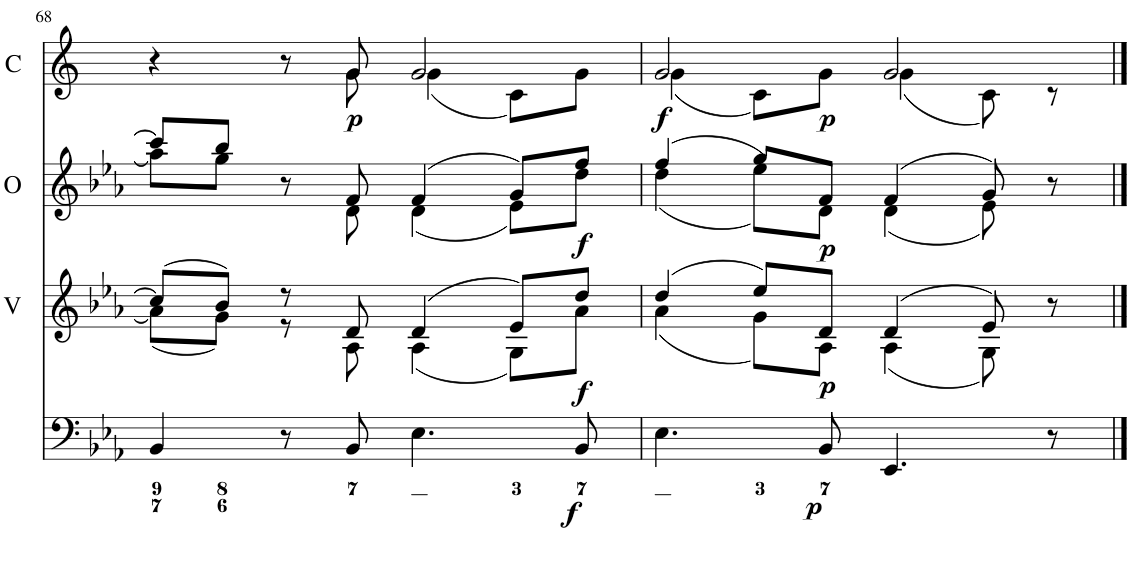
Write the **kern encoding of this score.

**kern	**dynam	**kern	**dynam	**kern	**dynam	**kern	**dynam	**kern	**dynam	**kern	**dynam
*part6	*part6	*part5	*part5	*part4	*part4	*part3	*part3	*part2	*part2	*part1	*part1
*staff6	*staff6	*staff5	*staff5	*staff4	*staff4	*staff3	*staff3	*staff2	*staff2	*staff1	*staff1
*I"Organ	*	*I"Violin	*	*I"Violin	*	*I"2 Violini	*	*I"2 Oboi	*	*I"2 Corni in Eb	*
*	*	*I'Vln.	*	*I'Vln.	*	*I'V	*	*I'O	*	*I'C	*
!!LO:PB:g=z
*clefF4	*	*clefG2	*	*clefG2	*	*clefG2	*	*clefG2	*	*clefG2	*
*	*	*	*	*	*	*	*	*	*	*Trd5c9	*
*k[b-e-a-]	*	*k[b-e-a-]	*	*k[b-e-a-]	*	*k[b-e-a-]	*	*k[b-e-a-]	*	*k[]	*
*M4/4	*	*M4/4	*	*M4/4	*	*M4/4	*	*M4/4	*	*M4/4	*
*met(c)	*	*met(c)	*	*met(c)	*	*met(c)	*	*met(c)	*	*met(c)	*
=68	=68	=68	=68	=68	=68	=68	=68	=68	=68	=68	=68
*	*	*	*	*	*	*^	*	*^	*	*^	*
4BB-/	.	(8a-/L]	.	(8cc\L]	.	(8cc/L]	(8a-\L]	.	8ccc/L]	8aa-\L]	.	4r	4.ryy	.
.	.	8g/J)	.	8b-\J)	.	8b-/J)	8g\J)	.	8bb-/J	8gg\J	.	.	.	.
8r	.	8r	.	8r	.	8r	8r	.	8r	8ryy	.	8r	.	.
!	!	!	!	!	!	!	!	!	!	!	!	!	!	!LO:DY:b
8BB-/	.	8A-	.	8d	.	8d/	8A-\	.	8f/	8d\	.	8g/	8g\	p
4.E-\	.	(4A-	.	(4d	.	(4d/	(4A-\	.	(4f/	(4d\	.	2g/	(4g\	.
.	.	8G/L)	.	8e-/L)	.	8e-/L)	8G\L)	.	8g/L)	8e-\L)	.	.	8c\L)	.
!	!LO:DY:b	!	!LO:DY:b	!	!LO:DY:b	!	!	!LO:DY:b	!	!	!LO:DY:b	!	!	!
8BB-/	f	8a-/J	f	8dd/J	f	8dd/J	8a-\J	f	8ff/J	8dd\J	f	.	8g\J	.
=69	=69	=69	=69	=69	=69	=69	=69	=69	=69	=69	=69	=69	=69	=69
!	!	!	!	!	!	!	!	!	!	!	!	!	!	!LO:DY:b
4.E-\	.	(4a-	.	(4dd	.	(4dd/	(4a-\	.	(4ff/	(4dd\	.	2g/	(4g\	f
.	.	8g/L)	.	8ee-/L)	.	8ee-/L)	8g\L)	.	8gg/L)	8ee-\L)	.	.	8c\L)	.
!	!LO:DY:b	!	!LO:DY:b	!	!LO:DY:b	!	!	!LO:DY:b	!	!	!LO:DY:b	!	!	!LO:DY:b
8BB-/	p	8A-/J	p	8d/J	p	8d/J	8A-\J	p	8f/J	8d\J	p	.	8g\J	p
4.EE-/	.	(4A-	.	(4d	.	(4d/	(4A-\	.	(4f/	(4d\	.	2g/	(4g\	.
.	.	8G)	.	8e-)	.	8e-/)	8G\)	.	8g/)	8e-\)	.	.	8c\)	.
8r	.	8r	.	8r	.	8r	8ryy	.	8r	8ryy	.	.	8r	.
*	*	*	*	*	*	*v	*v	*	*	*	*	*v	*v	*
*	*	*	*	*	*	*	*	*v	*v	*	*	*
==	==	==	==	==	==	==	==	==	==	==	==
*-	*-	*-	*-	*-	*-	*-	*-	*-	*-	*-	*-
